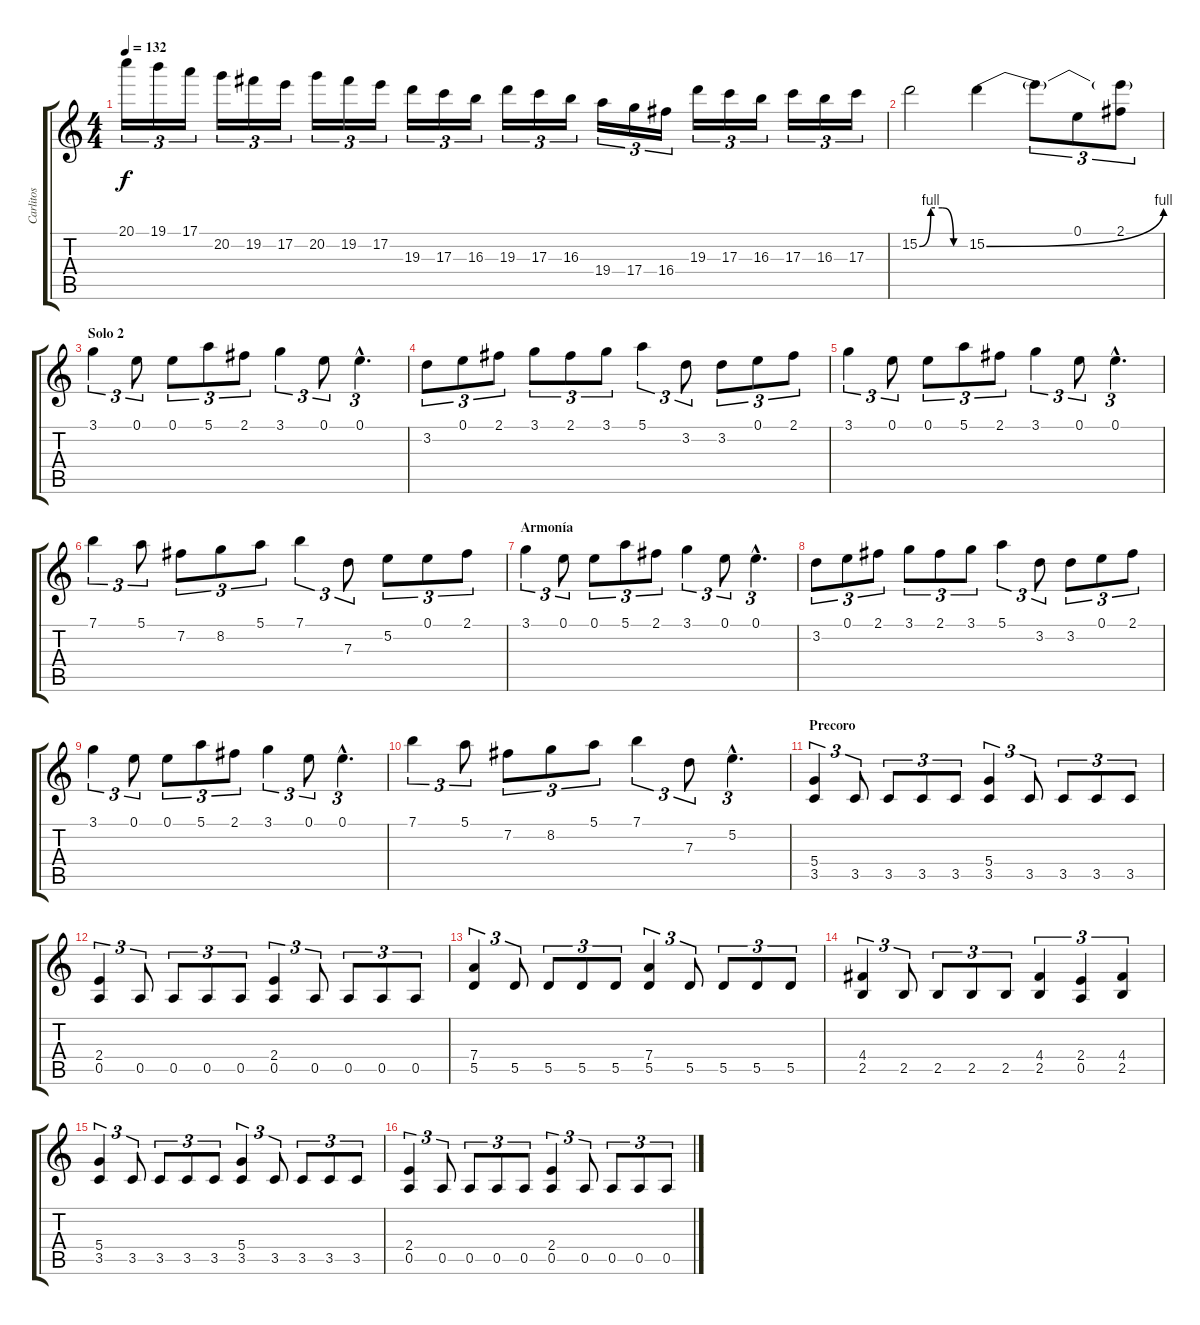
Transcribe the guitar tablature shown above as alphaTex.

\track ("Carlitos" "Carlitos") {instrument distortionguitar}
\staff {score tabs}
\tuning (E4 B3 G3 D3 A2 E2) {hide}
\ts (4 4)
\tempo 132
\clef g2
\ks c
20.1.16{tu (3 2) dy f} 19.1.16{tu (3 2)} 17.1.16{tu (3 2)} 20.2.16{tu (3 2)} 19.2.16{tu (3 2)} 17.2.16{tu (3 2)} 20.2.16{tu (3 2)} 19.2.16{tu (3 2)} 17.2.16{tu (3 2)} 19.3.16{tu (3 2)} 17.3.16{tu (3 2)} 16.3.16{tu (3 2)} 19.3.16{tu (3 2)} 17.3.16{tu (3 2)} 16.3.16{tu (3 2)} 19.4.16{tu (3 2)} 17.4.16{tu (3 2)} 16.4.16{tu (3 2)} 19.3.16{tu (3 2)} 17.3.16{tu (3 2)} 16.3.16{tu (3 2)} 17.3.16{tu (3 2)} 16.3.16{tu (3 2)} 17.3.16{tu (3 2)} |
15.2{be (custom 0 0 15 4 30 4 45 0 60 0)}.2 15.2{be (bend 0 0 60 4)}.4 15.2{t}.8{tu (3 2)} 0.1.8{tu (3 2)} (2.1 15.2{t}).8{tu (3 2)} |
\section ("" "Solo 2")
3.1.4{tu (3 2)} 0.1.8{tu (3 2)} 0.1.8{tu (3 2)} 5.1.8{tu (3 2)} 2.1.8{tu (3 2)} 3.1.4{tu (3 2)} 0.1.8{tu (3 2)} 0.1{hac}.4{d tu (3 2)} |
3.2.8{tu (3 2)} 0.1.8{tu (3 2)} 2.1.8{tu (3 2)} 3.1.8{tu (3 2)} 2.1.8{tu (3 2)} 3.1.8{tu (3 2)} 5.1.4{tu (3 2)} 3.2.8{tu (3 2)} 3.2.8{tu (3 2)} 0.1.8{tu (3 2)} 2.1.8{tu (3 2)} |
3.1.4{tu (3 2)} 0.1.8{tu (3 2)} 0.1.8{tu (3 2)} 5.1.8{tu (3 2)} 2.1.8{tu (3 2)} 3.1.4{tu (3 2)} 0.1.8{tu (3 2)} 0.1{hac}.4{d tu (3 2)} |
7.1.4{tu (3 2)} 5.1.8{tu (3 2)} 7.2.8{tu (3 2)} 8.2.8{tu (3 2)} 5.1.8{tu (3 2)} 7.1.4{tu (3 2)} 7.3.8{tu (3 2)} 5.2.8{tu (3 2)} 0.1.8{tu (3 2) volume 14 balance 2} 2.1.8{tu (3 2)} |
\section ("" "Armonía")
3.1.4{tu (3 2)} 0.1.8{tu (3 2)} 0.1.8{tu (3 2)} 5.1.8{tu (3 2)} 2.1.8{tu (3 2)} 3.1.4{tu (3 2)} 0.1.8{tu (3 2)} 0.1{hac}.4{d tu (3 2)} |
3.2.8{tu (3 2)} 0.1.8{tu (3 2)} 2.1.8{tu (3 2)} 3.1.8{tu (3 2)} 2.1.8{tu (3 2)} 3.1.8{tu (3 2)} 5.1.4{tu (3 2)} 3.2.8{tu (3 2)} 3.2.8{tu (3 2)} 0.1.8{tu (3 2)} 2.1.8{tu (3 2)} |
3.1.4{tu (3 2)} 0.1.8{tu (3 2)} 0.1.8{tu (3 2)} 5.1.8{tu (3 2)} 2.1.8{tu (3 2)} 3.1.4{tu (3 2)} 0.1.8{tu (3 2)} 0.1{hac}.4{d tu (3 2)} |
7.1.4{tu (3 2)} 5.1.8{tu (3 2)} 7.2.8{tu (3 2)} 8.2.8{tu (3 2)} 5.1.8{tu (3 2)} 7.1.4{tu (3 2)} 7.3.8{tu (3 2)} 5.2{hac}.4{d tu (3 2)} |
\section ("" "Precoro")
(5.4 3.5).4{tu (3 2) volume 11 instrument distortionguitar} 3.5.8{tu (3 2)} 3.5.8{tu (3 2)} 3.5.8{tu (3 2)} 3.5.8{tu (3 2)} (5.4 3.5).4{tu (3 2)} 3.5.8{tu (3 2)} 3.5.8{tu (3 2)} 3.5.8{tu (3 2)} 3.5.8{tu (3 2)} |
(2.4 0.5).4{tu (3 2)} 0.5.8{tu (3 2)} 0.5.8{tu (3 2)} 0.5.8{tu (3 2)} 0.5.8{tu (3 2)} (2.4 0.5).4{tu (3 2)} 0.5.8{tu (3 2)} 0.5.8{tu (3 2)} 0.5.8{tu (3 2)} 0.5.8{tu (3 2)} |
(7.4 5.5).4{tu (3 2)} 5.5.8{tu (3 2)} 5.5.8{tu (3 2)} 5.5.8{tu (3 2)} 5.5.8{tu (3 2)} (7.4 5.5).4{tu (3 2)} 5.5.8{tu (3 2)} 5.5.8{tu (3 2)} 5.5.8{tu (3 2)} 5.5.8{tu (3 2)} |
(4.4 2.5).4{tu (3 2)} 2.5.8{tu (3 2)} 2.5.8{tu (3 2)} 2.5.8{tu (3 2)} 2.5.8{tu (3 2)} (4.4 2.5).4{tu (3 2)} (2.4 0.5).4{tu (3 2)} (4.4 2.5).4{tu (3 2)} |
(5.4 3.5).4{tu (3 2)} 3.5.8{tu (3 2)} 3.5.8{tu (3 2)} 3.5.8{tu (3 2)} 3.5.8{tu (3 2)} (5.4 3.5).4{tu (3 2)} 3.5.8{tu (3 2)} 3.5.8{tu (3 2)} 3.5.8{tu (3 2)} 3.5.8{tu (3 2)} |
(2.4 0.5).4{tu (3 2)} 0.5.8{tu (3 2)} 0.5.8{tu (3 2)} 0.5.8{tu (3 2)} 0.5.8{tu (3 2)} (2.4 0.5).4{tu (3 2)} 0.5.8{tu (3 2)} 0.5.8{tu (3 2)} 0.5.8{tu (3 2)} 0.5.8{tu (3 2)}
